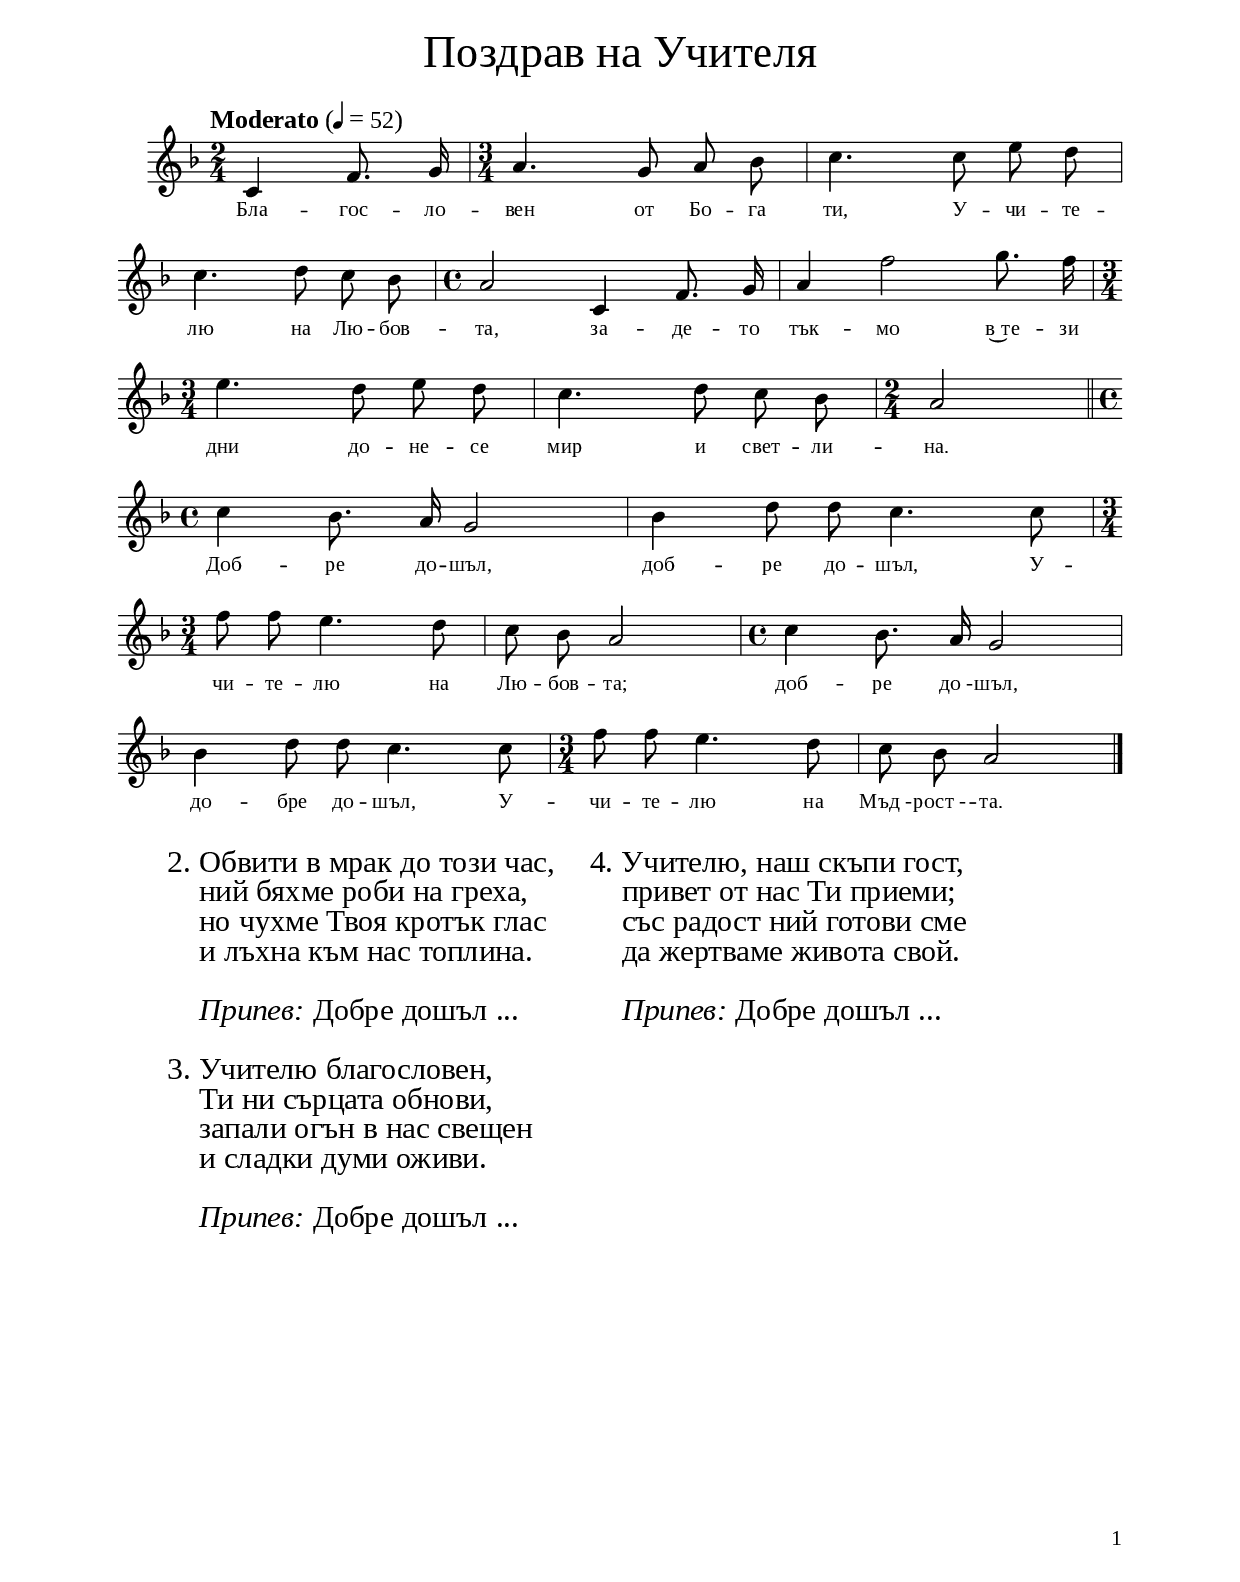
\version "2.24.4"

% include paper part and global functions
\include "include/globals.ily"

\bookpart {
  \label #'ref044
  \tocItem \markup "Поздрав на Учителя"
  \include "include/bookpart-paper.ily"
  \score {
    \include "include/score-layout.ily"

    \new Voice \absolute  {
      \clef treble
      \key f \major
      \time 2/4
      \tempoFunc "Moderato" 4 "52"
      \autoBeamOff


      c'4 f'8. g'16 | \time 3/4 a'4. g'8 a' bes' | c''4. c''8 e'' d'' | \break

      c''4. d''8 c'' bes'  | \time 4/4  a'2 c'4 f'8. g'16 | a'4 f''2 g''8. f''16  | \break

      \time 3/4  e''4. d''8 e'' d'' | c''4. d''8 c'' bes'  | \time 2/4 a'2 \bar"||" \break  \time 4/4  c''4   bes'8. a'16 g'2|

      bes'4  d''8 d'' c''4. c''8  | \break

      \time 3/4  f''8 f'' e''4.  d''8 | c'' bes' a'2 | \time 4/4 c''4  bes'8. a'16 g'2 \break |

      bes'4 d''8 d'' c''4. c''8 \time 3/4  f''8 f'' e''4. d''8 | c'' bes' a'2 \bar "|."

    }

    \addlyrics {
      Бла -- гос -- ло -- вен от Бо -- га ти, У -- чи -- те --
      лю на Лю -- бов -- та, за -- де -- то тък -- мо
      в~те -- зи дни до -- не -- се мир и свет -- ли -- на.
      Доб -- ре до -- шъл, доб -- ре до -- шъл,
      У -- чи -- те -- лю на Лю -- бов -- та; доб --
      ре "до -" -- шъл, до -- бре до -- шъл, У -- чи --
      те -- лю на "Мъд -" -- "рост -" -- та.
    }

    \header {
      title = \titleFunc #'ref_desc_3 "Поздрав на Учителя" "Pozdrav na Učitelja"
    }

    \midi{}

  } % score

  \markup \fontsize #bgCoupletFontSize {
    \hspace #5
    \override #`(baseline-skip . ,bgCoupletBaselineSkip)
    \column {
      \line { 2. Обвити в мрак до този час, }
      \line { "   " ний бяхме роби на греха, }

      \line { "   " но чухме Твоя кротък глас }

      \line { "   " и лъхна към нас топлина. }
      \line { "   " }

      \line { "   " \italic{Припев: } Добре дошъл ... }
      \line { "   " }
      \line { 3. Учителю благословен, }

      \line { "   " Ти ни сърцата обнови, }

      \line { "   " запали огън в нас свещен }

      \line { "   " и сладки думи оживи. }

      \line { "   " }

      \line { "   " \italic{Припев:} Добре дошъл ... }

    }

    \hspace #3
    \override #`(baseline-skip . ,bgCoupletBaselineSkip)
    \column {
      \line { 4. Учителю, наш скъпи гост, }

      \line { "   " привет от нас Ти приеми; }

      \line { "   " със радост ний готови сме }

      \line { "   " да жертваме живота свой. }

        \line { "   " }

      \line { "   " \italic{Припев:} Добре дошъл ... }
    }



  } % markup



} % bookpart
